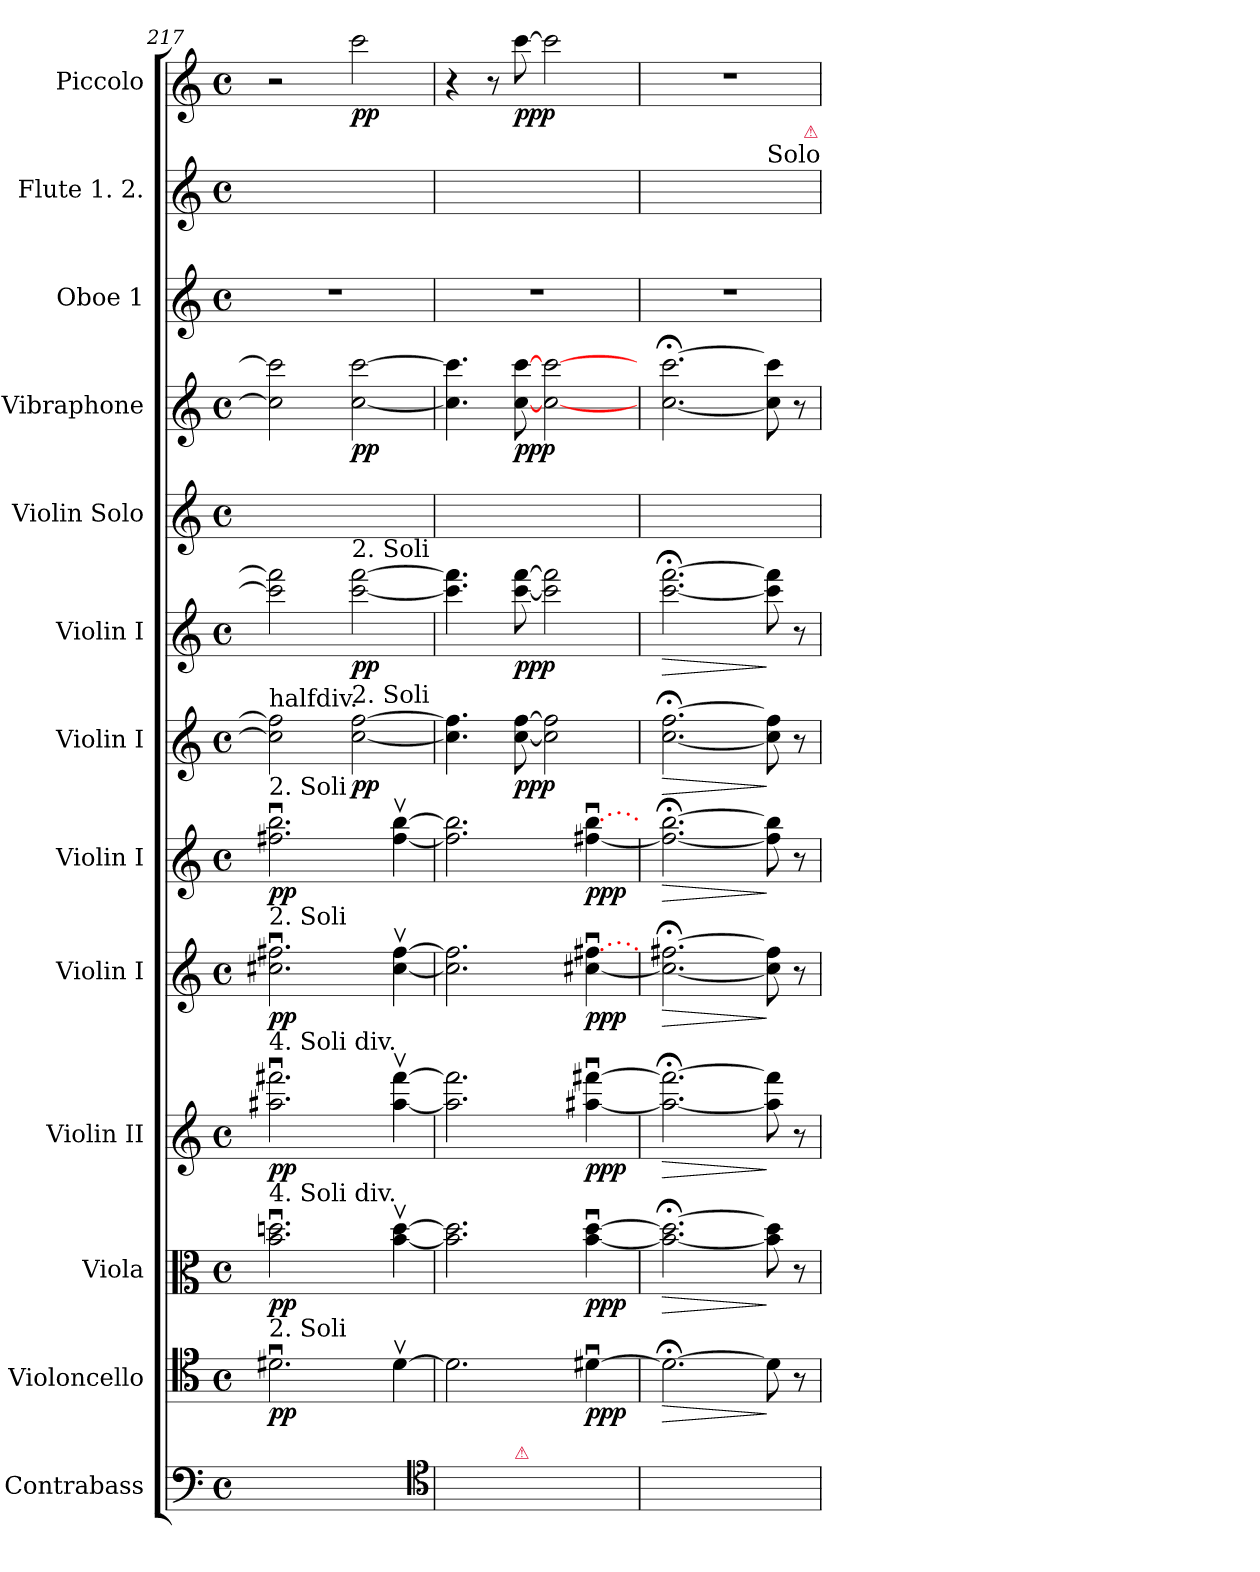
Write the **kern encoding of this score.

**kern	**kern	**dynam	**kern	**dynam	**kern	**dynam	**kern	**dynam	**kern	**dynam	**kern	**dynam	**kern	**dynam	**kern	**kern	**dynam	**kern	**kern	**kern	**dynam
*part13	*part12	*part12	*part11	*part11	*part10	*part10	*part9	*part9	*part8	*part8	*part7	*part7	*part6	*part6	*part5	*part4	*part4	*part3	*part2	*part1	*part1
*staff13	*staff12	*staff12	*staff11	*staff11	*staff10	*staff10	*staff9	*staff9	*staff8	*staff8	*staff7	*staff7	*staff6	*staff6	*staff5	*staff4	*staff4	*staff3	*staff2	*staff1	*staff1
*I"Contrabass	*I"Violoncello	*	*I"Viola	*	*I"Violin II	*	*I"Violin I	*	*I"Violin I	*	*I"Violin I	*	*I"Violin I	*	*I"Violin Solo	*I"Vibraphone	*	*I"Oboe 1	*I"Flute 1. 2.	*I"Piccolo	*
*I'Cb.	*I'Vc.	*	*I'Vla.	*	*I'Vln. II	*	*I'Vln. I	*	*I'Vln. I	*	*I'Vln. I	*	*I'Vln. I	*	*I'Vln.	*I'Vib.	*	*I'Ob.	*I'Fl.	*I'Picc.	*
*clefF4	*clefC4	*	*clefC3	*	*clefG2	*	*clefG2	*	*clefG2	*	*clefG2	*	*clefG2	*	*clefG2	*clefG2	*	*clefG2	*clefG2	*clefG2	*
*ITrd7c12	*	*	*	*	*	*	*	*	*	*	*	*	*	*	*	*	*	*	*	*ITrd-7c-12	*
*k[]	*k[]	*	*k[]	*	*k[]	*	*k[]	*	*k[]	*	*k[]	*	*k[]	*	*k[]	*k[]	*	*k[]	*k[]	*k[]	*
*C:	*C:	*	*C:	*	*C:	*	*C:	*	*C:	*	*C:	*	*C:	*	*C:	*C:	*	*C:	*C:	*C:	*
*M4/4	*M4/4	*	*M4/4	*	*M4/4	*	*M4/4	*	*M4/4	*	*M4/4	*	*M4/4	*	*M4/4	*M4/4	*	*M4/4	*M4/4	*M4/4	*
*met(c)	*met(c)	*	*met(c)	*	*met(c)	*	*met(c)	*	*met(c)	*	*met(c)	*	*met(c)	*	*met(c)	*met(c)	*	*met(c)	*met(c)	*met(c)	*
=217	=217	=217	=217	=217	=217	=217	=217	=217	=217	=217	=217	=217	=217	=217	=217	=217	=217	=217	=217	=217	=217
!	!	!	!	!	!	!	!	!	!	!	!LO:TX:a:t=halfdiv.	!	!	!	!	!	!	!	!	!	!
!	!	!	!	!	!	!	!	!	!LO:TX:a:t=2. Soli	!	!	!	!	!	!	!	!	!	!	!	!
!	!	!	!	!	!	!	!LO:TX:a:t=2. Soli	!	!	!	!	!	!	!	!	!	!	!	!	!	!
!	!	!	!	!	!LO:TX:a:t=4. Soli div.	!	!	!	!	!	!	!	!	!	!	!	!	!	!	!	!
!	!	!	!LO:TX:a:t=4. Soli div.	!	!	!	!	!	!	!	!	!	!	!	!	!	!	!	!	!	!
!	!LO:TX:a:t=2. Soli	!	!	!	!	!	!	!	!	!	!	!	!	!	!	!	!	!	!	!	!
4ryy	2.d#Xu	pp	2.bu 2.ddniu	pp	2.aa#Xu 2.fff#Xu	pp	2.cc#Xu 2.ff#Xu	pp	2.ff#Xu 2.bbu	pp	2cc] 2ff]	.	2ccc] 2fff]	.	1ryy	2cc] 2ccc]	.	1r	1ryy	2r	.
4ryy	.	.	.	.	.	.	.	.	.	.	.	.	.	.	.	.	.	.	.	.	.
!	!	!	!	!	!	!	!	!	!	!	!	!	!LO:TX:a:t=2. Soli	!	!	!	!	!	!	!	!
!	!	!	!	!	!	!	!	!	!	!	!LO:TX:a:t=2. Soli	!	!	!	!	!	!	!	!	!	!
4ryy	.	.	.	.	.	.	.	.	.	.	[2cc [2ff	pp	[2ccc [2fff	pp	.	[2cc [2ccc	pp	.	.	2cccc	pp
4ryy	[4d#v	.	[4bv [4ddv	.	[4aa#v [4fff#v	.	[4cc#v [4ff#v	.	[4ff#v [4bbv	.	.	.	.	.	.	.	.	.	.	.	.
*clefC4	*	*	*	*	*	*	*	*	*	*	*	*	*	*	*	*	*	*	*	*	*
=218	=218	=218	=218	=218	=218	=218	=218	=218	=218	=218	=218	=218	=218	=218	=218	=218	=218	=218	=218	=218	=218
*^	*	*	*	*	*	*	*	*	*	*	*	*	*	*	*	*	*	*	*	*	*
2ryy	4.ryy	2.d#]	.	2.b] 2.dd]	.	2.aa#] 2.fff#]	.	2.cc#] 2.ff#]	.	2.ff#] 2.bb]	.	4.cc] 4.ff]	.	4.ccc] 4.fff]	.	1ryy	4.cc] 4.ccc]	.	1r	1ryy	4r	.
.	.	.	.	.	.	.	.	.	.	.	.	.	.	.	.	.	.	.	.	.	8r	.
!	!LO:TX:a:color=crimson:t=⚠	!	!	!	!	!	!	!	!	!	!	!	!	!	!	!	!	!	!	!	!	!
.	2ryy	.	.	.	.	.	.	.	.	.	.	[8cc [8ff	ppp	[8ccc [8fff	ppp	.	[8cc [8ccc	ppp	.	.	[8cccc	ppp
2ryy	.	.	.	.	.	.	.	.	.	.	.	2cc] 2ff]	.	2ccc] 2fff]	.	.	[2cc [2ccc	.	.	.	2cccc]	.
!	!	!	!	!	!	!	!	!LO:T:n=2:dot	!	!LO:T:n=2:dot	!	!	!	!	!	!	!	!	!	!	!	!
.	.	[4d#Xu	ppp	[4bu [4ddu	ppp	[4aa#Xu [4fff#Xu	ppp	[4cc#Xu [4ff#Xu	ppp	[4ff#Xu [4bbu	ppp	.	.	.	.	.	.	.	.	.	.	.
.	8ryy	.	.	.	.	.	.	.	.	.	.	.	.	.	.	.	.	.	.	.	.	.
=219	=219	=219	=219	=219	=219	=219	=219	=219	=219	=219	=219	=219	=219	=219	=219	=219	=219	=219	=219	=219	=219	=219
!	!	!	!LO:HP:b	!	!LO:HP:b	!	!LO:HP:b	!	!LO:HP:b	!	!LO:HP:b	!	!LO:HP:b	!	!LO:HP:b	!	!	!	!	!	!	!
*v	*v	*	*	*	*	*	*	*	*	*	*	*	*	*	*	*	*	*	*	*	*	*
2.ryy	2.d#;<_	>	2.b_;< 2.dd_;<	>	2.aa#_;< 2.fff#_;<	>	2.cc#_;< [2.ff#;<	>	2.ff#_;< [2.bb;<	>	[2.cc;< [2.ff;<	>	[2.ccc;< [2.fff;<	>	2.ryy	[2.cc;< [2.ccc;<	.	1r	2ryy	1r	.
.	.	.	.	.	.	.	.	.	.	.	.	.	.	.	.	.	.	.	4ryy	.	.
!	!	!	!	!	!	!	!	!	!	!	!	!	!	!	!	!	!	!	!LO:TX:a:t=Solo	!	!
8ryy	8d#]	]	8b] 8dd]	]	8aa#] 8fff#]	]	8cc#] 8ff#]	]	8ff#] 8bb]	]	8cc] 8ff]	]	8ccc] 8fff]	]	8ryy	8cc] 8ccc]	.	.	8ryy	.	.
8ryy	8r	.	8r	.	8r	.	8r	.	8r	.	8r	.	8r	.	8ryy	8r	.	.	8ryy	.	.
!	!	!	!	!	!	!	!	!	!	!	!	!	!	!	!	!	!	!	!LO:TX:a:color=crimson:t=⚠	!	!
=	=	=	=	=	=	=	=	=	=	=	=	=	=	=	=	=	=	=	=	=	=
*-	*-	*-	*-	*-	*-	*-	*-	*-	*-	*-	*-	*-	*-	*-	*-	*-	*-	*-	*-	*-	*-
